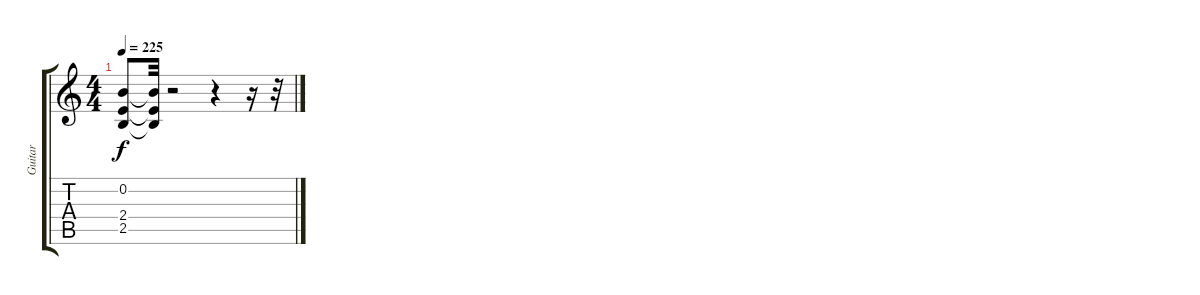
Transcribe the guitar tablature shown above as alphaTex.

\track ("Guitar" "Guitar") {instrument distortionguitar}
\staff {score tabs}
\tuning (E4 B3 G3 D3 A2 E2) {hide}
\ts (4 4)
\tempo 225
\clef g2
\ks c
(0.2 2.4 2.5).8{dy f} (0.2{t} 2.4{t} 2.5{t}).32 r.2 r.4 r.16 r.32
